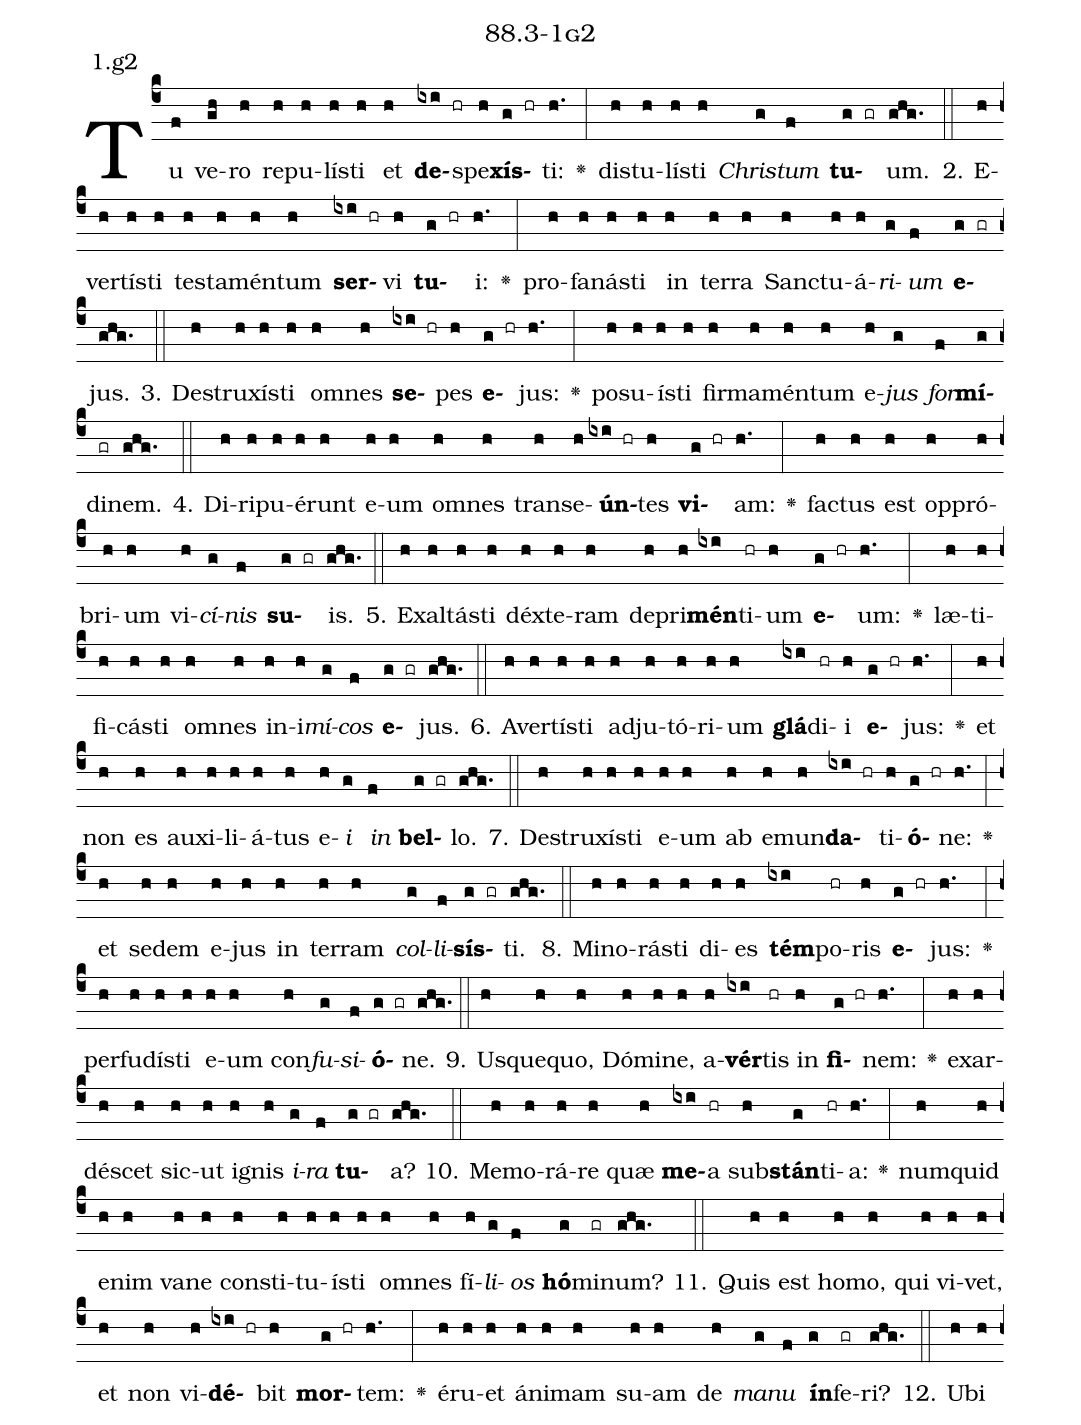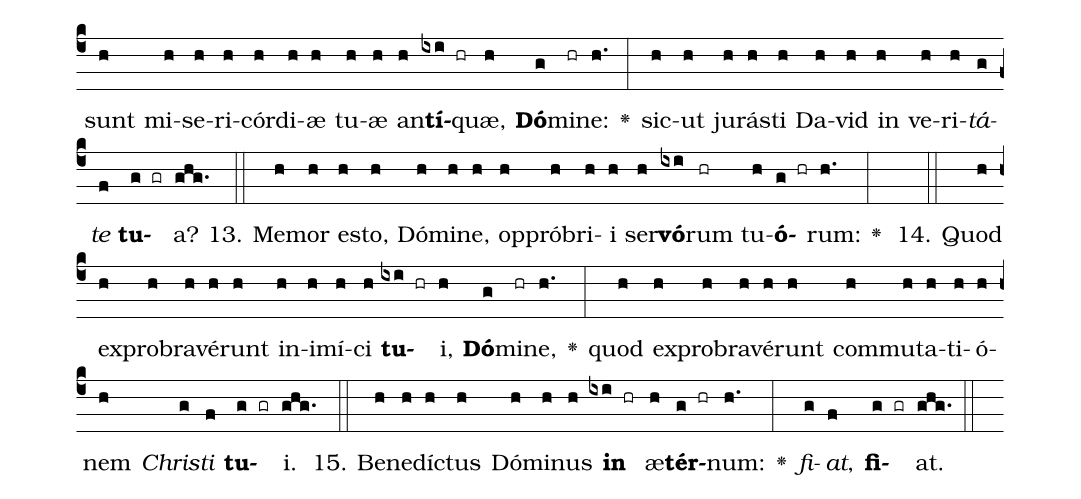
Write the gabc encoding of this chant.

name: 88.3-1g2;
annotation: 1.g2;
%%
(c4)Tu(f) ve(gh)ro(h) re(h)pu(h)lís(h)ti(h) et(h) <b>de</b>(ixi hr)spe(h)<b>xís</b>(g hr)ti:(h.) <v>\greheightstar</v>(:) dis(h)tu(h)lís(h)ti(h) <i>Chris</i>(g)<i>tum</i>(f) <b>tu</b>(g gr)um.(ghg.) (::)
2. E(h)ver(h)tís(h)ti(h) tes(h)ta(h)mén(h)tum(h) <b>ser</b>(ixi hr)vi(h) <b>tu</b>(g hr)i:(h.) <v>\greheightstar</v>(:) pro(h)fa(h)nás(h)ti(h) in(h) ter(h)ra(h) Sanc(h)tu(h)á(h)<i>ri</i>(g)<i>um</i>(f) <b>e</b>(g gr)jus.(ghg.) (::)
3. De(h)stru(h)xís(h)ti(h) om(h)nes(h) <b>se</b>(ixi hr)pes(h) <b>e</b>(g hr)jus:(h.) <v>\greheightstar</v>(:) po(h)su(h)ís(h)ti(h) fir(h)ma(h)mén(h)tum(h) e(h)<i>jus</i>(g) <i>for</i>(f)<b>mí</b>(g)di(gr)nem.(ghg.) (::)
4. Di(h)ri(h)pu(h)é(h)runt(h) e(h)um(h) om(h)nes(h) trans(h)e(h)<b>ún</b>(ixi hr)tes(h) <b>vi</b>(g hr)am:(h.) <v>\greheightstar</v>(:) fac(h)tus(h) est(h) op(h)pró(h)bri(h)um(h) vi(h)<i>cí</i>(g)<i>nis</i>(f) <b>su</b>(g gr)is.(ghg.) (::)
5. Ex(h)al(h)tás(h)ti(h) déx(h)te(h)ram(h) de(h)pri(h)<b>mén</b>(ixi)ti(hr)um(h) <b>e</b>(g hr)um:(h.) <v>\greheightstar</v>(:) læ(h)ti(h)fi(h)cás(h)ti(h) om(h)nes(h) in(h)i(h)<i>mí</i>(g)<i>cos</i>(f) <b>e</b>(g gr)jus.(ghg.) (::)
6. A(h)ver(h)tís(h)ti(h) ad(h)ju(h)tó(h)ri(h)um(h) <b>glá</b>(ixi)di(hr)i(h) <b>e</b>(g hr)jus:(h.) <v>\greheightstar</v>(:) et(h) non(h) es(h) au(h)xi(h)li(h)á(h)tus(h) e(h)<i>i</i>(g) <i>in</i>(f) <b>bel</b>(g gr)lo.(ghg.) (::)
7. De(h)stru(h)xís(h)ti(h) e(h)um(h) ab(h) e(h)mun(h)<b>da</b>(ixi hr)ti(h)<b>ó</b>(g hr)ne:(h.) <v>\greheightstar</v>(:) et(h) se(h)dem(h) e(h)jus(h) in(h) ter(h)ram(h) <i>col</i>(g)<i>li</i>(f)<b>sís</b>(g gr)ti.(ghg.) (::)
8. Mi(h)no(h)rás(h)ti(h) di(h)es(h) <b>tém</b>(ixi)po(hr)ris(h) <b>e</b>(g hr)jus:(h.) <v>\greheightstar</v>(:) per(h)fu(h)dís(h)ti(h) e(h)um(h) con(h)<i>fu</i>(g)<i>si</i>(f)<b>ó</b>(g gr)ne.(ghg.) (::)
9. Us(h)que(h)quo,(h) Dó(h)mi(h)ne,(h) a(h)<b>vér</b>(ixi)tis(hr) in(h) <b>fi</b>(g hr)nem:(h.) <v>\greheightstar</v>(:) ex(h)ar(h)dé(h)scet(h) sic(h)ut(h) i(h)gnis(h) <i>i</i>(g)<i>ra</i>(f) <b>tu</b>(g gr)a?(ghg.) (::)
10. Me(h)mo(h)rá(h)re(h) quæ(h) <b>me</b>(ixi)a(hr) sub(h)<b>stán</b>(g)ti(hr)a:(h.) <v>\greheightstar</v>(:) num(h)quid(h) e(h)nim(h) va(h)ne(h) con(h)sti(h)tu(h)ís(h)ti(h) om(h)nes(h) fí(h)<i>li</i>(g)<i>os</i>(f) <b>hó</b>(g)mi(gr)num?(ghg.) (::)
11. Quis(h) est(h) ho(h)mo,(h) qui(h) vi(h)vet,(h) et(h) non(h) vi(h)<b>dé</b>(ixi hr)bit(h) <b>mor</b>(g hr)tem:(h.) <v>\greheightstar</v>(:) é(h)ru(h)et(h) á(h)ni(h)mam(h) su(h)am(h) de(h) <i>ma</i>(g)<i>nu</i>(f) <b>ín</b>(g)fe(gr)ri?(ghg.) (::)
12. U(h)bi(h) sunt(h) mi(h)se(h)ri(h)cór(h)di(h)æ(h) tu(h)æ(h) an(h)<b>tí</b>(ixi hr)quæ,(h) <b>Dó</b>(g)mi(hr)ne:(h.) <v>\greheightstar</v>(:) sic(h)ut(h) ju(h)rás(h)ti(h) Da(h)vid(h) in(h) ve(h)ri(h)<i>tá</i>(g)<i>te</i>(f) <b>tu</b>(g gr)a?(ghg.) (::)
13. Me(h)mor(h) es(h)to,(h) Dó(h)mi(h)ne,(h) op(h)pró(h)bri(h)i(h) ser(h)<b>vó</b>(ixi)rum(hr) tu(h)<b>ó</b>(g hr)rum:(h.) <v>\greheightstar</v>(:)  (::)
14. Quod(h) ex(h)pro(h)bra(h)vé(h)runt(h) in(h)i(h)mí(h)ci(h) <b>tu</b>(ixi hr)i,(h) <b>Dó</b>(g)mi(hr)ne,(h.) <v>\greheightstar</v>(:) quod(h) ex(h)pro(h)bra(h)vé(h)runt(h) com(h)mu(h)ta(h)ti(h)ó(h)nem(h) <i>Chris</i>(g)<i>ti</i>(f) <b>tu</b>(g gr)i.(ghg.) (::)
15. Be(h)ne(h)díc(h)tus(h) Dó(h)mi(h)nus(h) <b>in</b>(ixi hr) æ(h)<b>tér</b>(g hr)num:(h.) <v>\greheightstar</v>(:) <i>fi</i>(g)<i>at</i>,(f) <b>fi</b>(g gr)at.(ghg.) (::)
